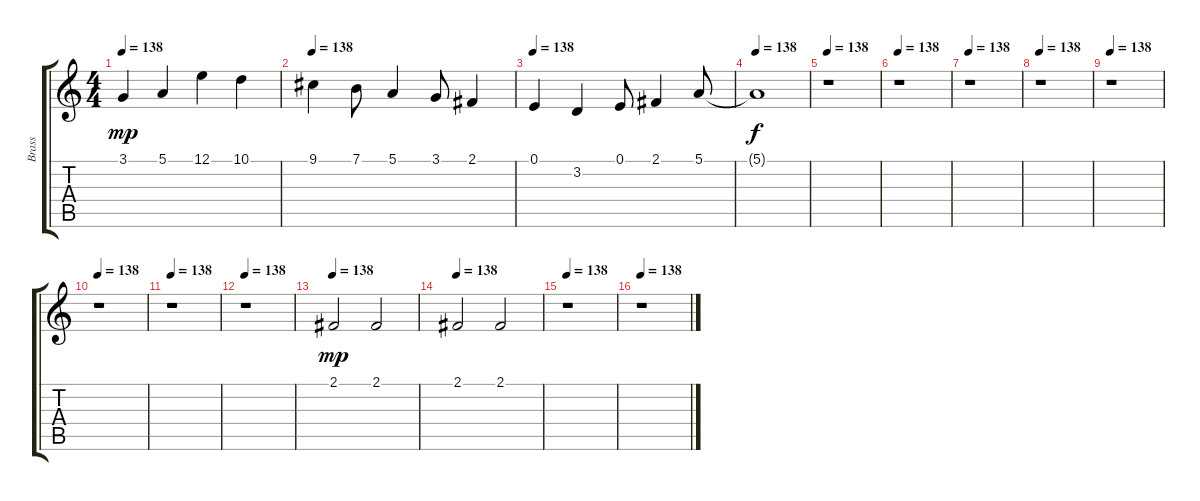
\track ("Brass" "Brass") {instrument trumpet}
\staff {score tabs}
\tuning (E4 B3 G3 D3 A2 E2) {hide}
\ts (4 4)
\tempo 138
\clef g2
\ks c
3.1.4{dy mp} 5.1.4 12.1.4 10.1.4 |
\tempo 138
9.1.4 7.1.8 5.1.4 3.1.8 2.1.4 |
\tempo 138
0.1.4 3.2.4 0.1.8 2.1.4 5.1.8 |
\tempo 138
5.1{t}.1{dy f} |
\tempo 138
r.1 |
\tempo 138
r.1 |
\tempo 138
r.1 |
\tempo 138
r.1 |
\tempo 138
r.1 |
\tempo 138
r.1 |
\tempo 138
r.1 |
\tempo 138
r.1 |
\tempo 138
2.1.2{dy mp} 2.1.2 |
\tempo 138
2.1.2 2.1.2 |
\tempo 138
r.1 |
\tempo 138
r.1
